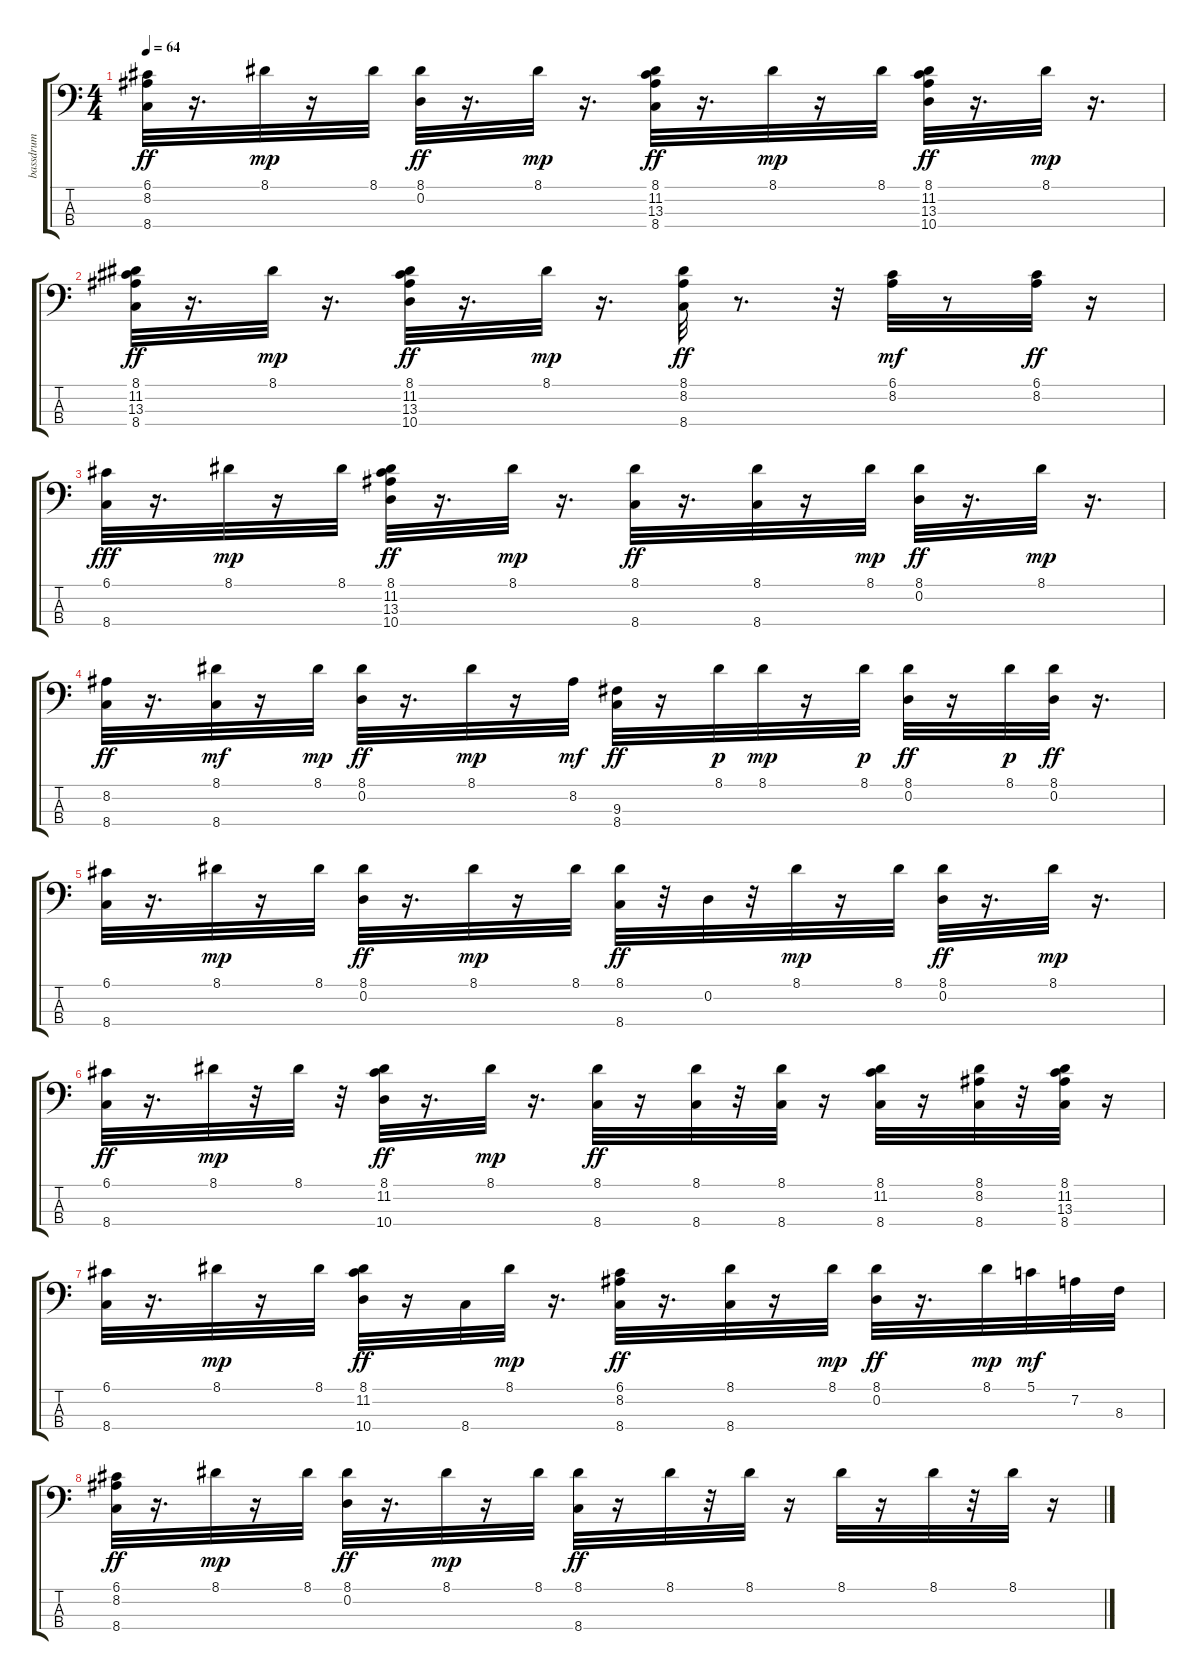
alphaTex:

\track ("bassdrum" "bassdrum") {instrument distortionguitar}
\staff {score tabs}
\tuning (G2 D2 A1 E1) {hide}
\ts (4 4)
\tempo 64
\clef f4
\ks c
(6.1 8.2 8.4).32{dy ff} r.16{d} 8.1.32{dy mp} r.16 8.1.32 (8.1 0.2).32{dy ff} r.16{d} 8.1.32{dy mp} r.16{d} (8.1 11.2 13.3 8.4).32{dy ff} r.16{d} 8.1.32{dy mp} r.16 8.1.32 (8.1 11.2 13.3 10.4).32{dy ff} r.16{d} 8.1.32{dy mp} r.16{d} |
(8.1 11.2 13.3 8.4).32{dy ff} r.16{d} 8.1.32{dy mp} r.16{d} (8.1 11.2 13.3 10.4).32{dy ff} r.16{d} 8.1.32{dy mp} r.16{d} (8.1 8.2 8.4).32{dy ff} r.8{d} r.32 (6.1 8.2).32{dy mf} r.8 (6.1 8.2).32{dy ff} r.16 |
(6.1 8.4).32{dy fff} r.16{d} 8.1.32{dy mp} r.16 8.1.32 (8.1 11.2 13.3 10.4).32{dy ff} r.16{d} 8.1.32{dy mp} r.16{d} (8.1 8.4).32{dy ff} r.16{d} (8.1 8.4).32 r.16 8.1.32{dy mp} (8.1 0.2).32{dy ff} r.16{d} 8.1.32{dy mp} r.16{d} |
(8.2 8.4).32{dy ff} r.16{d} (8.1 8.4).32{dy mf} r.16 8.1.32{dy mp} (8.1 0.2).32{dy ff} r.16{d} 8.1.32{dy mp} r.16 8.2.32{dy mf} (9.3 8.4).32{dy ff} r.16 8.1.32{dy p} 8.1.32{dy mp} r.16 8.1.32{dy p} (8.1 0.2).32{dy ff} r.16 8.1.32{dy p} (8.1 0.2).32{dy ff} r.16{d} |
(6.1 8.4).32 r.16{d} 8.1.32{dy mp} r.16 8.1.32 (8.1 0.2).32{dy ff} r.16{d} 8.1.32{dy mp} r.16 8.1.32 (8.1 8.4).32{dy ff} r.32 0.2.32 r.32 8.1.32{dy mp} r.16 8.1.32 (8.1 0.2).32{dy ff} r.16{d} 8.1.32{dy mp} r.16{d} |
(6.1 8.4).32{dy ff} r.16{d} 8.1.32{dy mp} r.32 8.1.32 r.32 (8.1 11.2 10.4).32{dy ff} r.16{d} 8.1.32{dy mp} r.16{d} (8.1 8.4).32{dy ff} r.16 (8.1 8.4).32 r.32 (8.1 8.4).32 r.16 (8.1 11.2 8.4).32 r.16 (8.1 8.2 8.4).32 r.32 (8.1 11.2 13.3 8.4).32 r.16 |
(6.1 8.4).32 r.16{d} 8.1.32{dy mp} r.16 8.1.32 (8.1 11.2 10.4).32{dy ff} r.16 8.4.32 8.1.32{dy mp} r.16{d} (6.1 8.2 8.4).32{dy ff} r.16{d} (8.1 8.4).32 r.16 8.1.32{dy mp} (8.1 0.2).32{dy ff} r.16{d} 8.1.32{dy mp} 5.1.32{dy mf} 7.2.32 8.3.32 |
(6.1 8.2 8.4).32{dy ff} r.16{d} 8.1.32{dy mp} r.16 8.1.32 (8.1 0.2).32{dy ff} r.16{d} 8.1.32{dy mp} r.16 8.1.32 (8.1 8.4).32{dy ff} r.16 8.1.32 r.32 8.1.32 r.16 8.1.32 r.16 8.1.32 r.32 8.1.32 r.16
